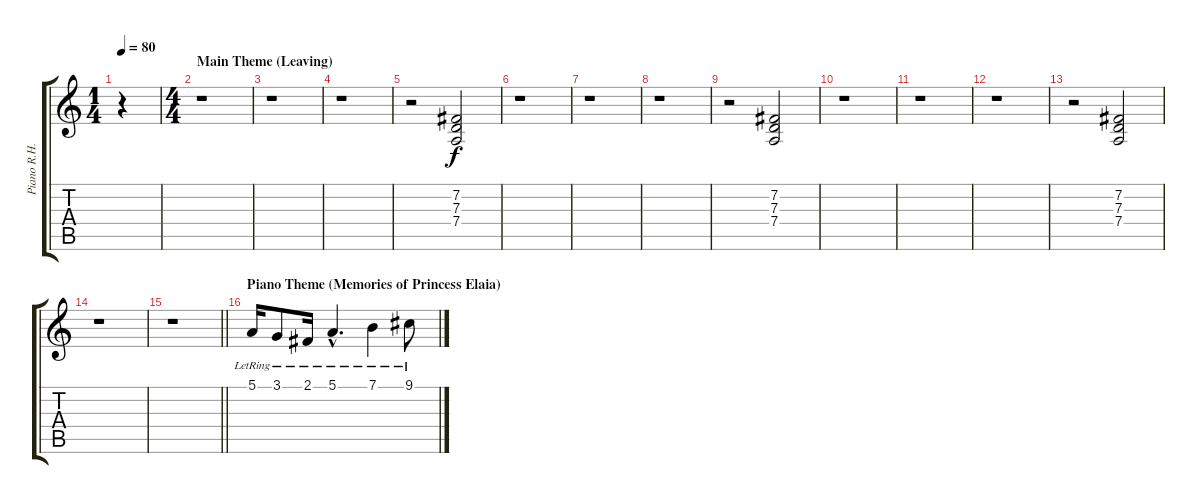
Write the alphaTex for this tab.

\track ("Piano R.H." "Piano R.H.") {instrument acousticgrandpiano}
\staff {score tabs}
\tuning (E4 B3 G3 D3 A2 E2) {hide}
\ts (1 4)
\tempo 80
\clef g2
\ks c
r.4{dy f instrument acousticgrandpiano} |
\ts (4 4)
\section ("" "Main Theme (Leaving)")
r.1 |
r.1 |
r.1 |
r.2{instrument reversecymbal} (7.2 7.3 7.4).2 |
r.1{instrument acousticgrandpiano} |
r.1 |
r.1 |
r.2{instrument reversecymbal} (7.2 7.3 7.4).2 |
r.1 |
r.1 |
r.1 |
r.2{instrument reversecymbal} (7.2 7.3 7.4).2 |
r.1{instrument acousticgrandpiano} |
\barLineRight lightlight
r.1 |
\section ("" "Piano Theme (Memories of Princess Elaia)")
5.1{lr}.16{volume 13} 3.1{lr}.8 2.1{lr}.16 5.1{hac lr}.4{d} 7.1{lr}.4 9.1{lr}.8
